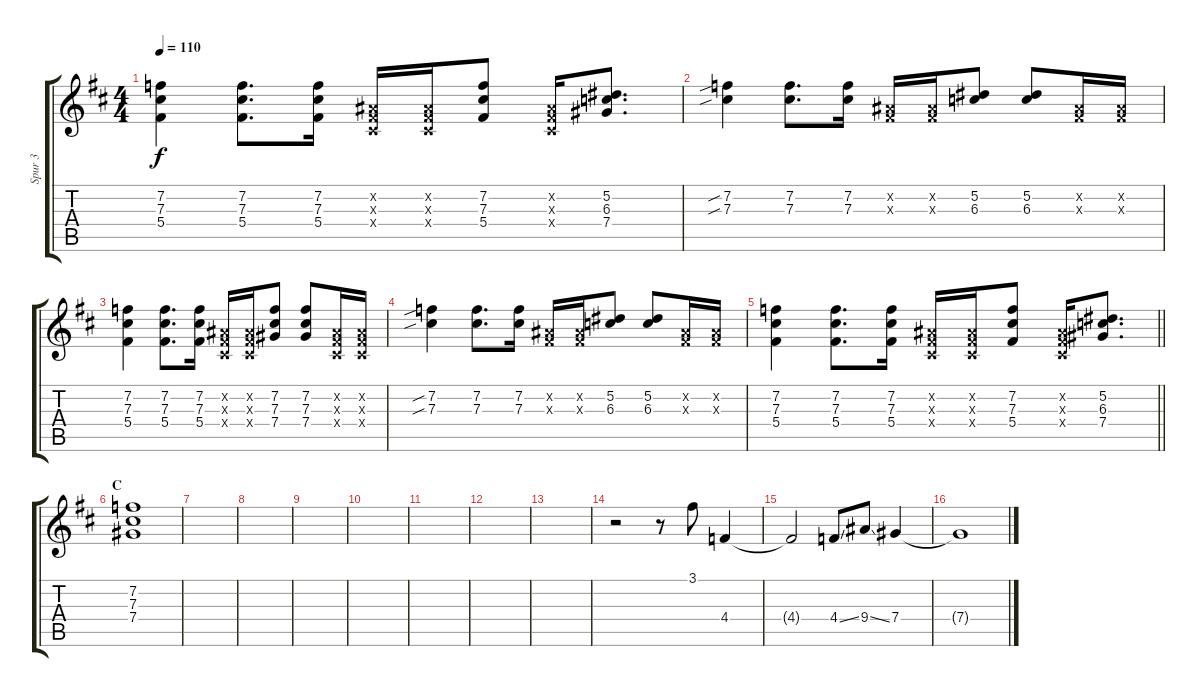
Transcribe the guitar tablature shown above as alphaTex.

\track ("Spur 3" "Spur 3") {instrument distortionguitar}
\staff {score tabs}
\tuning (Eb4 Bb3 Gb3 Db3 Ab2 Eb2) {hide}
\ts (4 4)
\tempo 110
\clef g2
\ks d
(7.2 7.3 5.4).4{dy f} (7.2 7.3 5.4).8{d} (7.2 7.3 5.4).16 (0.2{x} 0.3{x} 0.4{x}).16 (0.2{x} 0.3{x} 0.4{x}).16 (7.2 7.3 5.4).8 (0.2{x} 0.3{x} 0.4{x}).16 (5.2 6.3 7.4).8{d} |
(7.2{sib} 7.3{sib}).4 (7.2 7.3).8{d} (7.2 7.3).16 (0.2{x} 0.3{x}).16 (0.2{x} 0.3{x}).16 (5.2 6.3).8 (5.2 6.3).8 (0.2{x} 0.3{x}).16 (0.2{x} 0.3{x}).16 |
(7.2 7.3 5.4).4 (7.2 7.3 5.4).8{d} (7.2 7.3 5.4).16 (0.2{x} 0.3{x} 0.4{x}).16 (0.2{x} 0.3{x} 0.4{x}).16 (7.2 7.3 7.4).8 (7.2 7.3 7.4).8 (0.2{x} 0.3{x} 0.4{x}).16 (0.2{x} 0.3{x} 0.4{x}).16 |
(7.2{sib} 7.3{sib}).4 (7.2 7.3).8{d} (7.2 7.3).16 (0.2{x} 0.3{x}).16 (0.2{x} 0.3{x}).16 (5.2 6.3).8 (5.2 6.3).8 (0.2{x} 0.3{x}).16 (0.2{x} 0.3{x}).16 |
\barLineRight lightlight
(7.2 7.3 5.4).4 (7.2 7.3 5.4).8{d} (7.2 7.3 5.4).16 (0.2{x} 0.3{x} 0.4{x}).16 (0.2{x} 0.3{x} 0.4{x}).16 (7.2 7.3 5.4).8 (0.2{x} 0.3{x} 0.4{x}).16 (5.2 6.3 7.4).8{d} |
\section ("" "C")
(7.2 7.3 7.4).1 |
|
|
|
|
|
|
|
r.2 r.8 3.1.8 4.4.4 |
4.4{t}.2 4.4{ss}.8 9.4{ss}.8 7.4.4 |
7.4{t}.1
